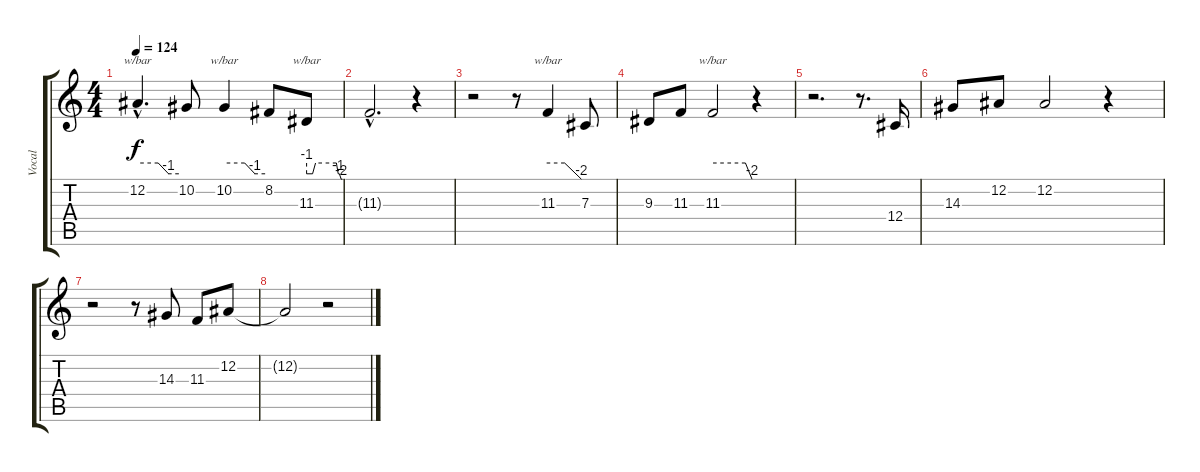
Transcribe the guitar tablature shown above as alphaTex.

\track ("Vocal" "Vocal") {instrument viola}
\staff {score tabs}
\tuning (Eb4 Bb3 Gb3 Db3 Ab2 Eb2) {hide}
\ts (4 4)
\tempo 124
\clef g2
\ks c
12.2{hac}.4{d tbe (custom default 0 0 30 0 45 -4 60 -4) dy f} 10.2.8 10.2.4{tbe (custom default 0 0 30 0 45 -4 60 -4)} 8.2.8 11.3.8{tbe (custom default 0 -4 10 -4 15 0 50 0 53 -4 55 -4 58 -8 60 -8)} |
11.3{hac t}.2{d volume 12} r.4 |
r.2{volume 10} r.8 11.3.4{tbe (custom default 0 0 30 0 60 -8)} 7.3.8 |
9.3.8{volume 8} 11.3.8 11.3.2{tbe (custom default 0 0 50 0 60 -8)} r.4 |
r.2{d volume 6} r.8{d} 12.4.16 |
14.3.8{volume 4} 12.2.8 12.2.2 r.4 |
r.2{volume 2} r.8 14.3.8 11.3.8 12.2.8 |
12.2{t}.2{volume 0} r.2
